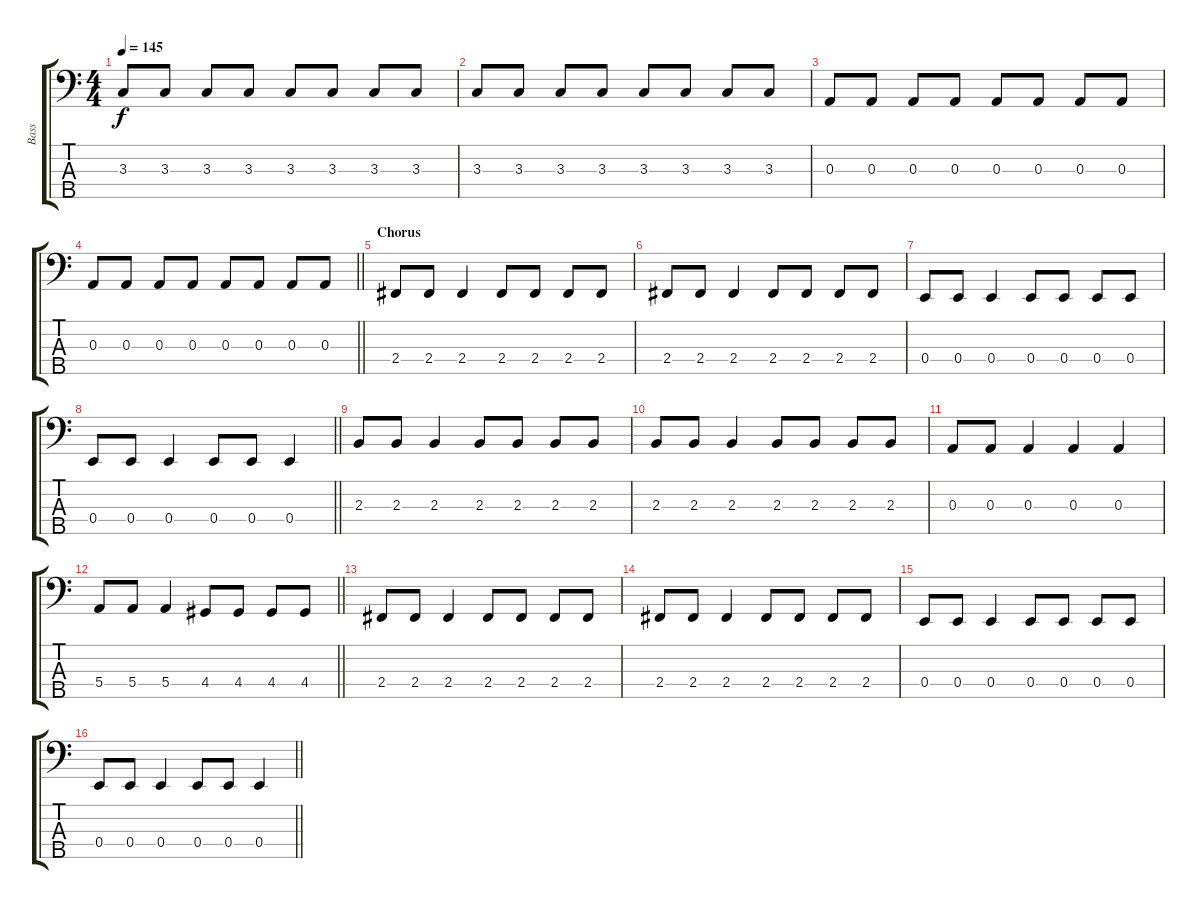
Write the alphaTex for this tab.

\track ("Bass" "Bass") {instrument electricbassfinger}
\staff {score tabs}
\tuning (G2 D2 A1 E1 B0) {hide}
\ts (4 4)
\tempo 145
\clef f4
\ks c
3.3.8{dy f} 3.3.8 3.3.8 3.3.8 3.3.8 3.3.8 3.3.8 3.3.8 |
3.3.8 3.3.8 3.3.8 3.3.8 3.3.8 3.3.8 3.3.8 3.3.8 |
0.3.8 0.3.8 0.3.8 0.3.8 0.3.8 0.3.8 0.3.8 0.3.8 |
\barLineRight lightlight
0.3.8 0.3.8 0.3.8 0.3.8 0.3.8 0.3.8 0.3.8 0.3.8 |
\section ("" "Chorus")
2.4.8 2.4.8 2.4.4 2.4.8 2.4.8 2.4.8 2.4.8 |
2.4.8 2.4.8 2.4.4 2.4.8 2.4.8 2.4.8 2.4.8 |
0.4.8 0.4.8 0.4.4 0.4.8 0.4.8 0.4.8 0.4.8 |
\barLineRight lightlight
0.4.8 0.4.8 0.4.4 0.4.8 0.4.8 0.4.4 |
2.3.8 2.3.8 2.3.4 2.3.8 2.3.8 2.3.8 2.3.8 |
2.3.8 2.3.8 2.3.4 2.3.8 2.3.8 2.3.8 2.3.8 |
0.3.8 0.3.8 0.3.4 0.3.4 0.3.4 |
\barLineRight lightlight
5.4.8 5.4.8 5.4.4 4.4.8 4.4.8 4.4.8 4.4.8 |
2.4.8 2.4.8 2.4.4 2.4.8 2.4.8 2.4.8 2.4.8 |
2.4.8 2.4.8 2.4.4 2.4.8 2.4.8 2.4.8 2.4.8 |
0.4.8 0.4.8 0.4.4 0.4.8 0.4.8 0.4.8 0.4.8 |
\barLineRight lightlight
0.4.8 0.4.8 0.4.4 0.4.8 0.4.8 0.4.4
